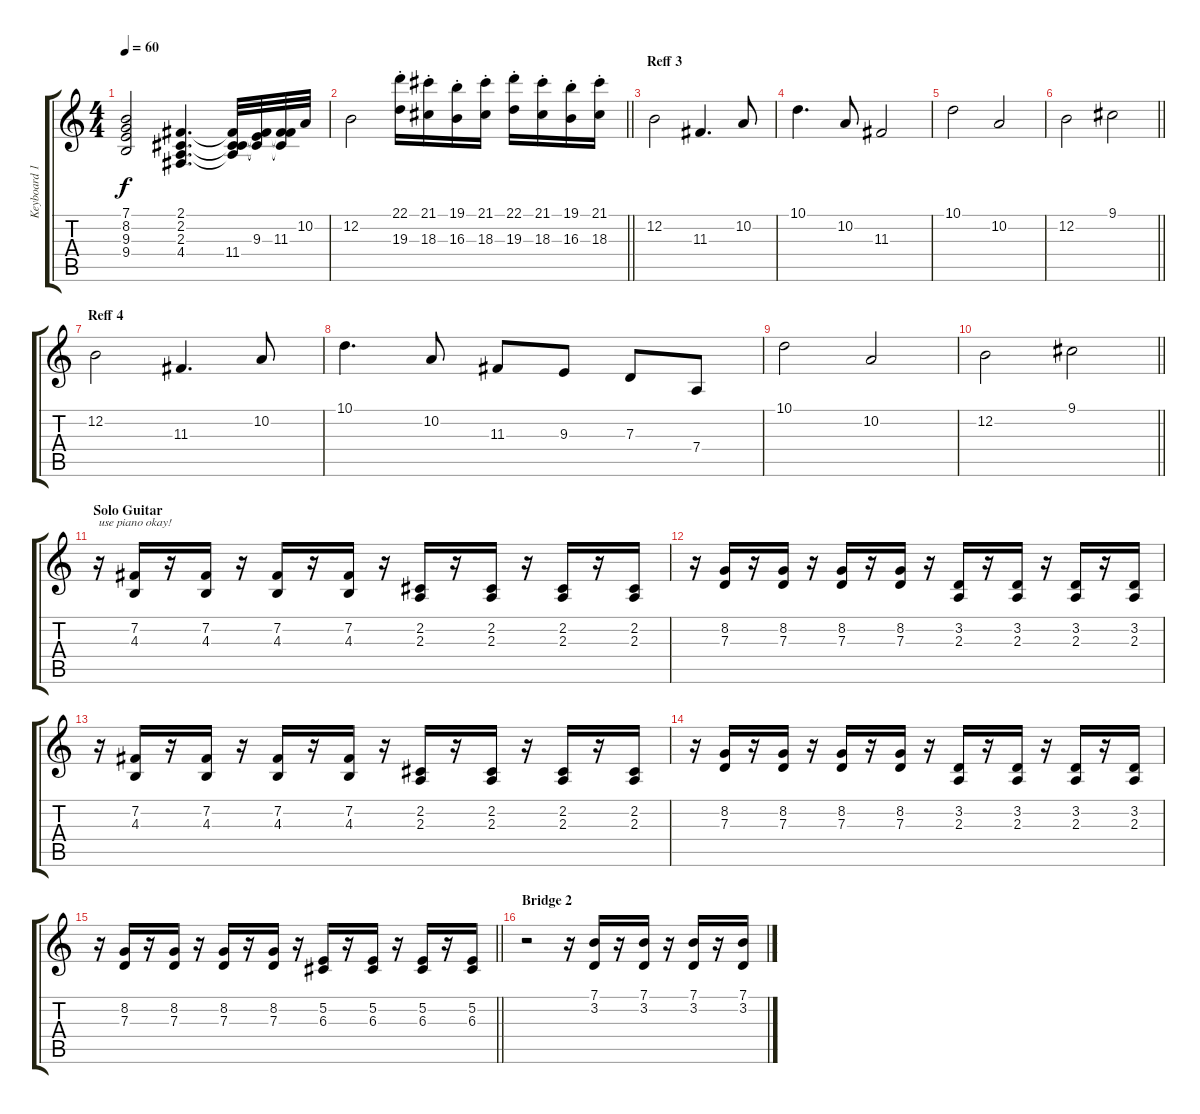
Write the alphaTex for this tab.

\track ("Keyboard 1" "Keyboard 1") {instrument choiraahs}
\staff {score tabs}
\tuning (E4 B3 G3 D3 A2 E2) {hide}
\ts (4 4)
\tempo 60
\clef g2
\ks c
(7.1 8.2 9.3 9.4).2{dy f} (2.1 2.2 2.3 4.4).4{d} (2.1{t} 2.2{t} 2.3{t} 11.4).32{balance 13 instrument stringensemble1} (2.1{t} 2.2{t} 9.3).32 (2.1{t} 2.2{t} 11.3).32 10.2.32 |
\barLineRight lightlight
12.2.2 (22.1{st} 19.3{st}).16{instrument lead1square} (21.1{st} 18.3{st}).16 (19.1{st} 16.3{st}).16 (21.1{st} 18.3{st}).16 (22.1{st} 19.3{st}).16 (21.1{st} 18.3{st}).16 (19.1{st} 16.3{st}).16 (21.1{st} 18.3{st}).16 |
\section ("" "Reff 3")
12.2.2{balance 8 instrument choiraahs} 11.3.4{d} 10.2.8 |
10.1.4{d} 10.2.8 11.3.2 |
10.1.2 10.2.2 |
\barLineRight lightlight
12.2.2 9.1.2 |
\section ("" "Reff 4")
12.2.2 11.3.4{d} 10.2.8 |
10.1.4{d} 10.2.8 11.3.8 9.3.8 7.3.8 7.4.8 |
10.1.2 10.2.2 |
\barLineRight lightlight
12.2.2 9.1.2 |
\section ("" "Solo Guitar")
r.16{txt "use piano okay!" volume 13 instrument acousticgrandpiano} (7.2 4.3).16 r.16 (7.2 4.3).16 r.16 (7.2 4.3).16 r.16 (7.2 4.3).16 r.16 (2.2 2.3).16 r.16 (2.2 2.3).16 r.16 (2.2 2.3).16 r.16 (2.2 2.3).16 |
r.16 (8.2 7.3).16 r.16 (8.2 7.3).16 r.16 (8.2 7.3).16 r.16 (8.2 7.3).16 r.16 (3.2 2.3).16 r.16 (3.2 2.3).16 r.16 (3.2 2.3).16 r.16 (3.2 2.3).16 |
r.16 (7.2 4.3).16 r.16 (7.2 4.3).16 r.16 (7.2 4.3).16 r.16 (7.2 4.3).16 r.16 (2.2 2.3).16 r.16 (2.2 2.3).16 r.16 (2.2 2.3).16 r.16 (2.2 2.3).16 |
r.16 (8.2 7.3).16 r.16 (8.2 7.3).16 r.16 (8.2 7.3).16 r.16 (8.2 7.3).16 r.16 (3.2 2.3).16 r.16 (3.2 2.3).16 r.16 (3.2 2.3).16 r.16 (3.2 2.3).16 |
\barLineRight lightlight
r.16 (8.2 7.3).16 r.16 (8.2 7.3).16 r.16 (8.2 7.3).16 r.16 (8.2 7.3).16 r.16 (5.2 6.3).16 r.16 (5.2 6.3).16 r.16 (5.2 6.3).16 r.16 (5.2 6.3).16 |
\section ("" "Bridge 2")
r.2{instrument acousticgrandpiano} r.16 (7.1 3.2).16 r.16 (7.1 3.2).16 r.16 (7.1 3.2).16 r.16 (7.1 3.2).16
